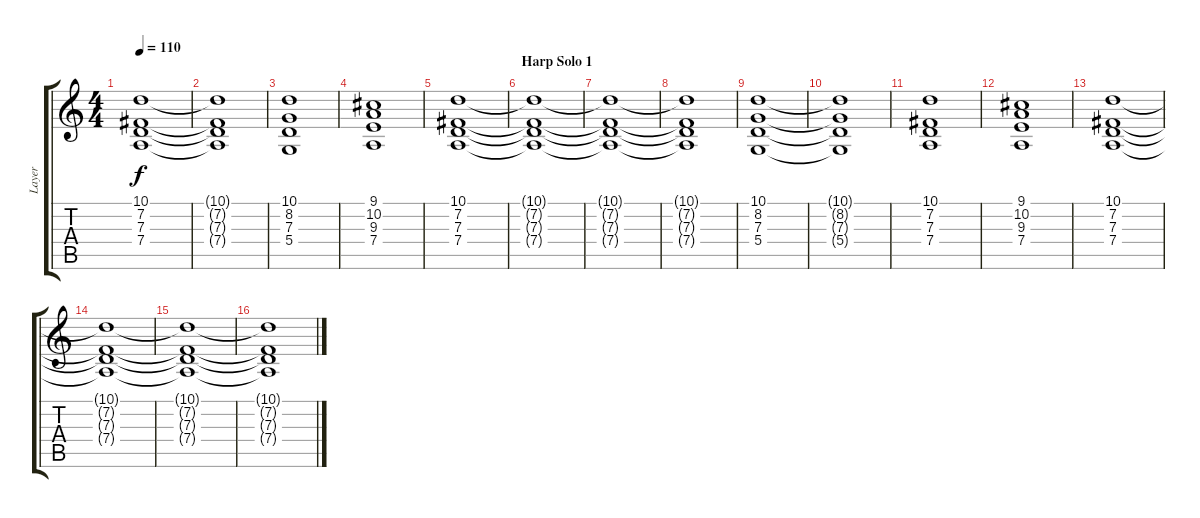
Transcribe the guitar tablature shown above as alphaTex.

\track ("Layer" "Layer") {instrument synthstrings1}
\staff {score tabs}
\tuning (E4 B3 G3 D3 A2 E2) {hide}
\ts (4 4)
\tempo 110
\clef g2
\ks c
(10.1 7.2 7.3 7.4).1{dy f} |
(10.1{t} 7.2{t} 7.3{t} 7.4{t}).1 |
(10.1 8.2 7.3 5.4).1 |
(9.1 10.2 9.3 7.4).1 |
(10.1 7.2 7.3 7.4).1 |
\section ("" "Harp Solo 1")
(10.1{t} 7.2{t} 7.3{t} 7.4{t}).1 |
(10.1{t} 7.2{t} 7.3{t} 7.4{t}).1 |
(10.1{t} 7.2{t} 7.3{t} 7.4{t}).1 |
(10.1 8.2 7.3 5.4).1 |
(10.1{t} 8.2{t} 7.3{t} 5.4{t}).1 |
(10.1 7.2 7.3 7.4).1 |
(9.1 10.2 9.3 7.4).1 |
(10.1 7.2 7.3 7.4).1 |
(10.1{t} 7.2{t} 7.3{t} 7.4{t}).1 |
(10.1{t} 7.2{t} 7.3{t} 7.4{t}).1 |
(10.1{t} 7.2{t} 7.3{t} 7.4{t}).1
